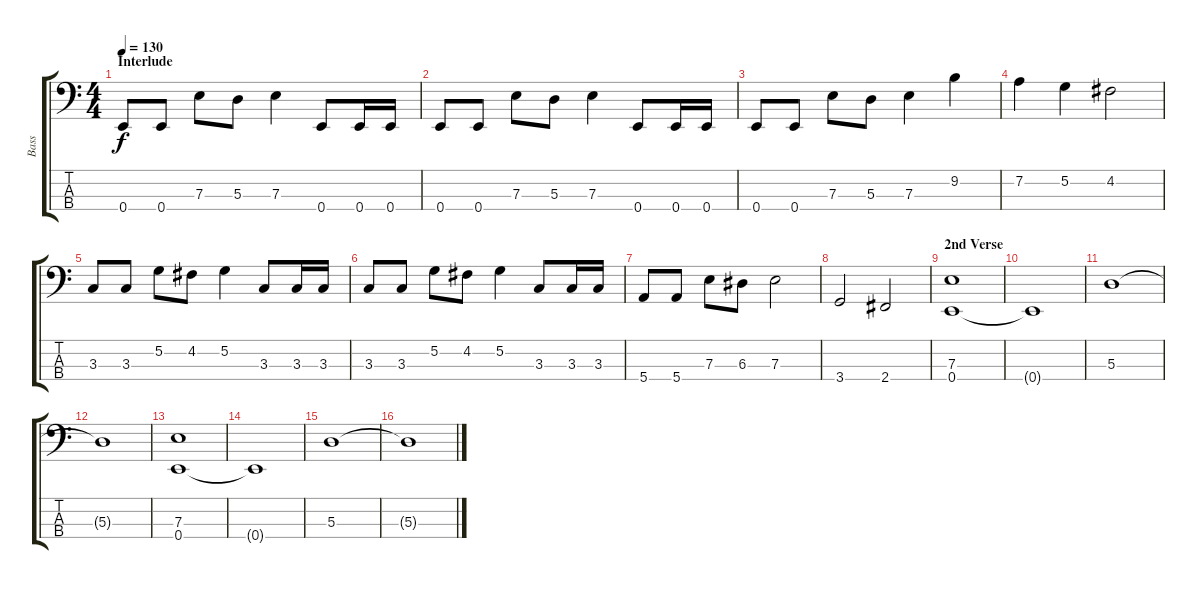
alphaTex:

\track ("Bass" "Bass") {instrument electricbasspick}
\staff {score tabs}
\tuning (G2 D2 A1 E1) {hide}
\ts (4 4)
\section ("" "Interlude")
\tempo 130
\clef f4
\ks c
0.4.8{dy f} 0.4.8 7.3.8 5.3.8 7.3.4 0.4.8 0.4.16 0.4.16 |
0.4.8 0.4.8 7.3.8 5.3.8 7.3.4 0.4.8 0.4.16 0.4.16 |
0.4.8 0.4.8 7.3.8 5.3.8 7.3.4 9.2.4 |
7.2.4 5.2.4 4.2.2 |
3.3.8 3.3.8 5.2.8 4.2.8 5.2.4 3.3.8 3.3.16 3.3.16 |
3.3.8 3.3.8 5.2.8 4.2.8 5.2.4 3.3.8 3.3.16 3.3.16 |
5.4.8 5.4.8 7.3.8 6.3.8 7.3.2 |
3.4.2 2.4.2 |
\section ("" "2nd Verse")
(7.3 0.4).1 |
0.4{t}.1 |
5.3.1 |
5.3{t}.1 |
(7.3 0.4).1 |
0.4{t}.1 |
5.3.1 |
5.3{t}.1
